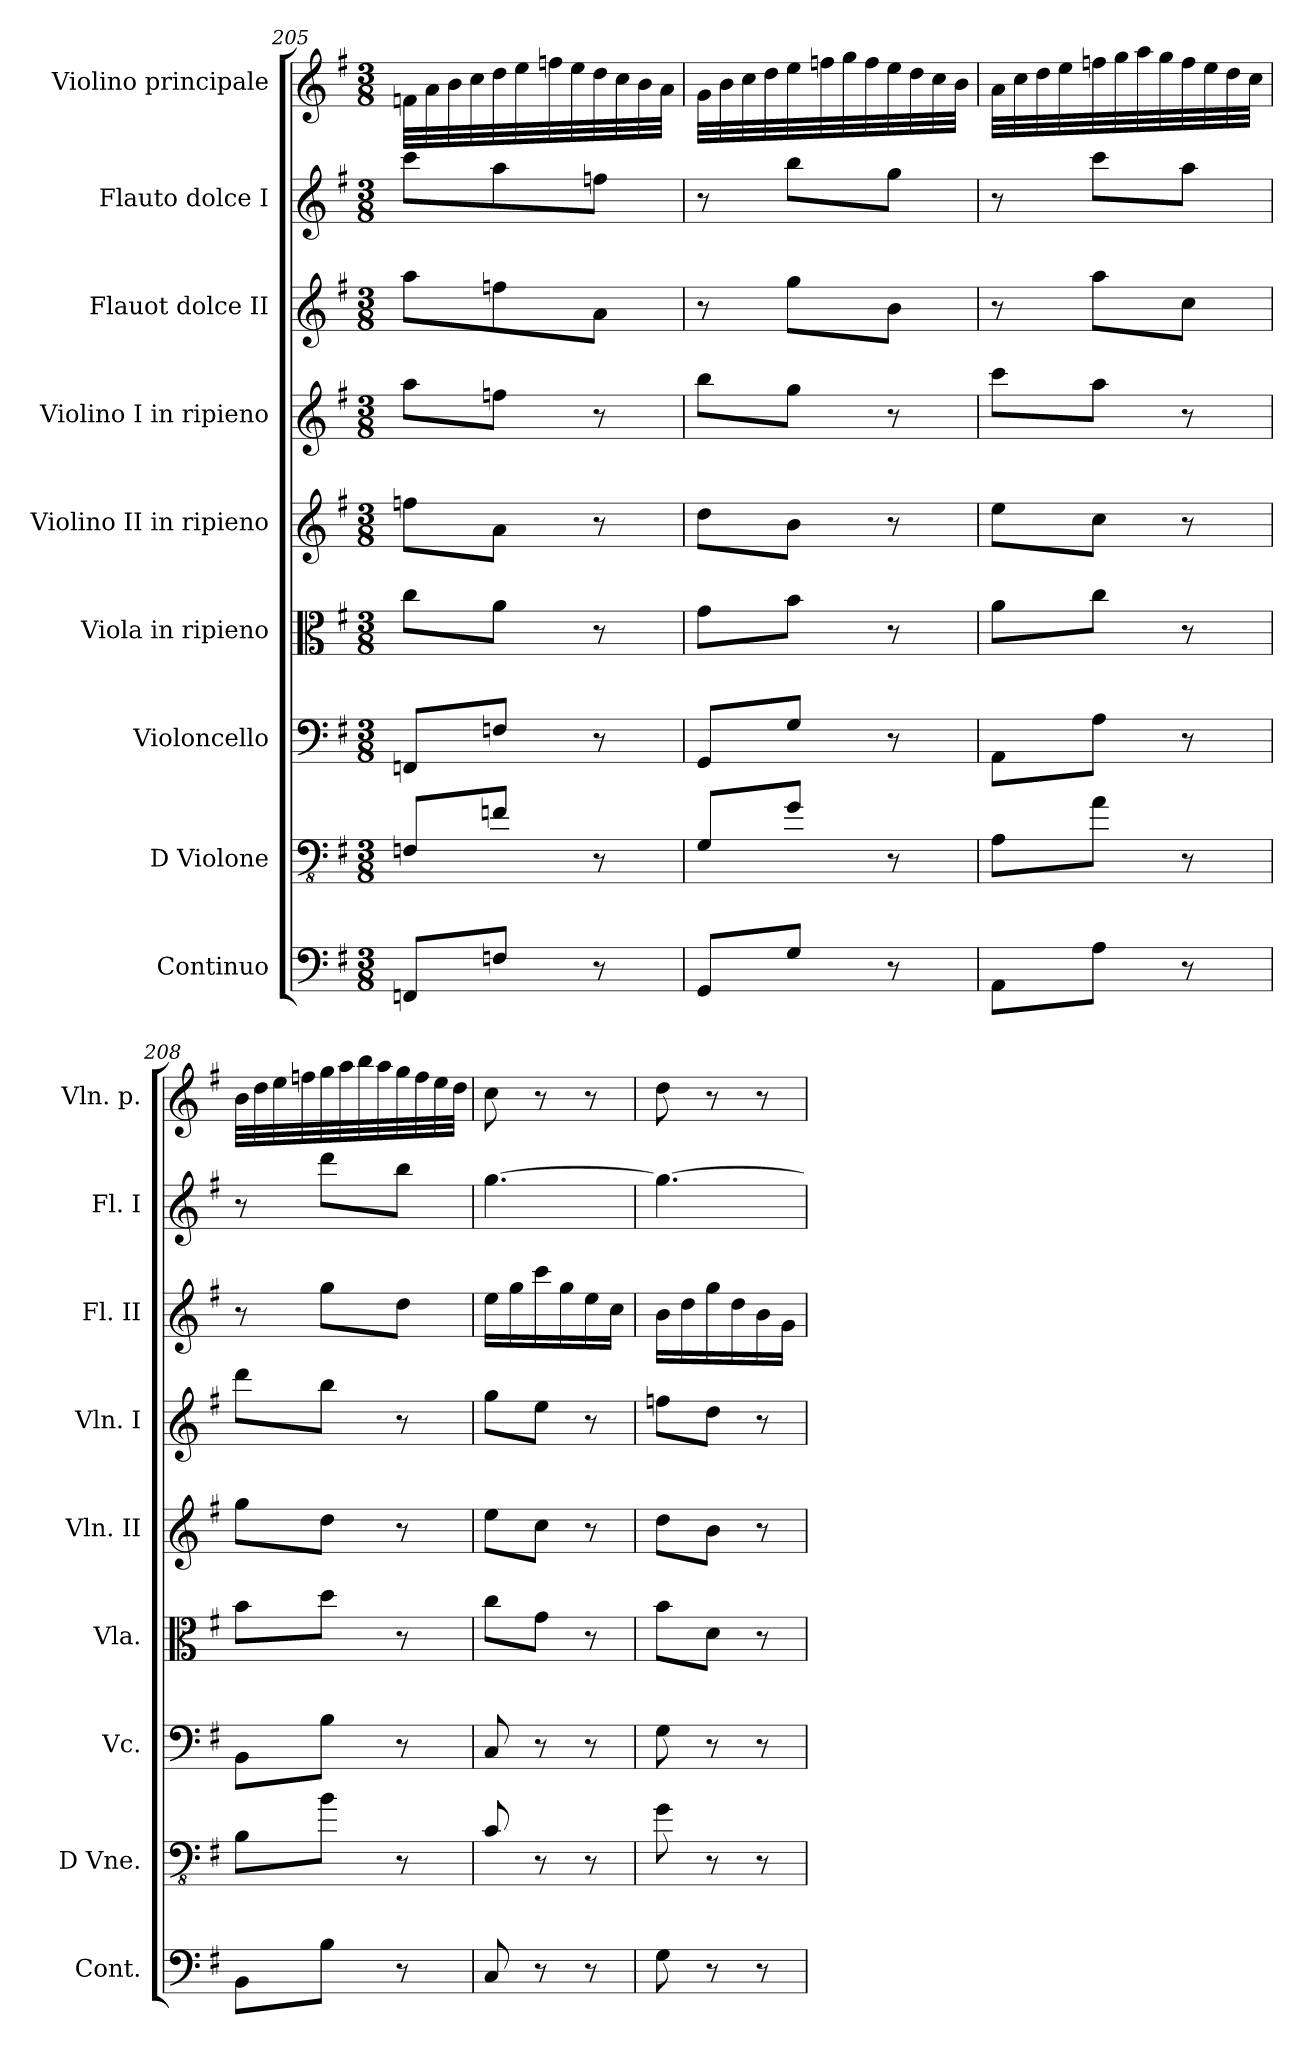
**kern	**kern	**kern	**kern	**kern	**kern	**kern	**kern	**kern
*part9	*part8	*part7	*part6	*part5	*part4	*part3	*part2	*part1
*staff9	*staff8	*staff7	*staff6	*staff5	*staff4	*staff3	*staff2	*staff1
*I"Continuo	*I"D Violone	*I"Violoncello	*I"Viola in ripieno	*I"Violino II in ripieno	*I"Violino I in ripieno	*I"Flauot dolce II	*I"Flauto dolce I	*I"Violino principale
*I'Cont.	*I'D Vne.	*I'Vc.	*I'Vla.	*I'Vln. II	*I'Vln. I	*I'Fl. II	*I'Fl. I	*I'Vln. p.
*clefF4	*clefFv4	*clefF4	*clefC3	*clefG2	*clefG2	*clefG2	*clefG2	*clefG2
*	*ITrd7c12	*	*	*	*	*	*	*
*k[f#]	*k[f#]	*k[f#]	*k[f#]	*k[f#]	*k[f#]	*k[f#]	*k[f#]	*k[f#]
*M3/8	*M3/8	*M3/8	*M3/8	*M3/8	*M3/8	*M3/8	*M3/8	*M3/8
=205	=205	=205	=205	=205	=205	=205	=205	=205
8FFn/L	8FFFn/L	8FFn/L	8cc\L	8ffn\L	8aa\L	8aa\L	8ccc\L	32fn\LLL
.	.	.	.	.	.	.	.	32a\
.	.	.	.	.	.	.	.	32b\
.	.	.	.	.	.	.	.	32cc\
8Fn/J	8FFn/J	8Fn/J	8a\J	8a\J	8ffn\J	8ffn\	8aa\	32dd\
.	.	.	.	.	.	.	.	32ee\
.	.	.	.	.	.	.	.	32ffn\
.	.	.	.	.	.	.	.	32ee\
8r	8r	8r	8r	8r	8r	8a\J	8ffn\J	32dd\
.	.	.	.	.	.	.	.	32cc\
.	.	.	.	.	.	.	.	32b\
.	.	.	.	.	.	.	.	32a\JJJ
=206	=206	=206	=206	=206	=206	=206	=206	=206
8GG/L	8GGG/L	8GG/L	8g\L	8dd\L	8bb\L	8r	8r	32g\LLL
.	.	.	.	.	.	.	.	32b\
.	.	.	.	.	.	.	.	32cc\
.	.	.	.	.	.	.	.	32dd\
8G/J	8GG/J	8G/J	8b\J	8b\J	8gg\J	8gg\L	8bb\L	32ee\
.	.	.	.	.	.	.	.	32ffn\
.	.	.	.	.	.	.	.	32gg\
.	.	.	.	.	.	.	.	32ff\
8r	8r	8r	8r	8r	8r	8b\J	8gg\J	32ee\
.	.	.	.	.	.	.	.	32dd\
.	.	.	.	.	.	.	.	32cc\
.	.	.	.	.	.	.	.	32b\JJJ
!!LO:PB:g=z
=207	=207	=207	=207	=207	=207	=207	=207	=207
8AA\L	8AAA\L	8AA\L	8a\L	8ee\L	8ccc\L	8r	8r	32a\LLL
.	.	.	.	.	.	.	.	32cc\
.	.	.	.	.	.	.	.	32dd\
.	.	.	.	.	.	.	.	32ee\
8A\J	8AA\J	8A\J	8cc\J	8cc\J	8aa\J	8aa\L	8ccc\L	32ffn\
.	.	.	.	.	.	.	.	32gg\
.	.	.	.	.	.	.	.	32aa\
.	.	.	.	.	.	.	.	32gg\
8r	8r	8r	8r	8r	8r	8cc\J	8aa\J	32ff\
.	.	.	.	.	.	.	.	32ee\
.	.	.	.	.	.	.	.	32dd\
.	.	.	.	.	.	.	.	32cc\JJJ
=208	=208	=208	=208	=208	=208	=208	=208	=208
8BB\L	8BBB\L	8BB\L	8b\L	8gg\L	8ddd\L	8r	8r	32b\LLL
.	.	.	.	.	.	.	.	32dd\
.	.	.	.	.	.	.	.	32ee\
.	.	.	.	.	.	.	.	32ffn\
8B\J	8BB\J	8B\J	8dd\J	8dd\J	8bb\J	8gg\L	8ddd\L	32gg\
.	.	.	.	.	.	.	.	32aa\
.	.	.	.	.	.	.	.	32bb\
.	.	.	.	.	.	.	.	32aa\
8r	8r	8r	8r	8r	8r	8dd\J	8bb\J	32gg\
.	.	.	.	.	.	.	.	32ff\
.	.	.	.	.	.	.	.	32ee\
.	.	.	.	.	.	.	.	32dd\JJJ
=209	=209	=209	=209	=209	=209	=209	=209	=209
8C/	8CC/	8C/	8cc\L	8ee\L	8gg\L	16ee\LL	[4.gg\	8cc\
.	.	.	.	.	.	16gg\	.	.
8r	8r	8r	8g\J	8cc\J	8ee\J	16ccc\	.	8r
.	.	.	.	.	.	16gg\	.	.
8r	8r	8r	8r	8r	8r	16ee\	.	8r
.	.	.	.	.	.	16cc\JJ	.	.
=210	=210	=210	=210	=210	=210	=210	=210	=210
8G\	8GG\	8G\	8b\L	8dd\L	8ffn\L	16b\LL	4.gg\_	8dd\
.	.	.	.	.	.	16dd\	.	.
8r	8r	8r	8d\J	8b\J	8dd\J	16gg\	.	8r
.	.	.	.	.	.	16dd\	.	.
8r	8r	8r	8r	8r	8r	16b\	.	8r
.	.	.	.	.	.	16g\JJ	.	.
=	=	=	=	=	=	=	=	=
*-	*-	*-	*-	*-	*-	*-	*-	*-
